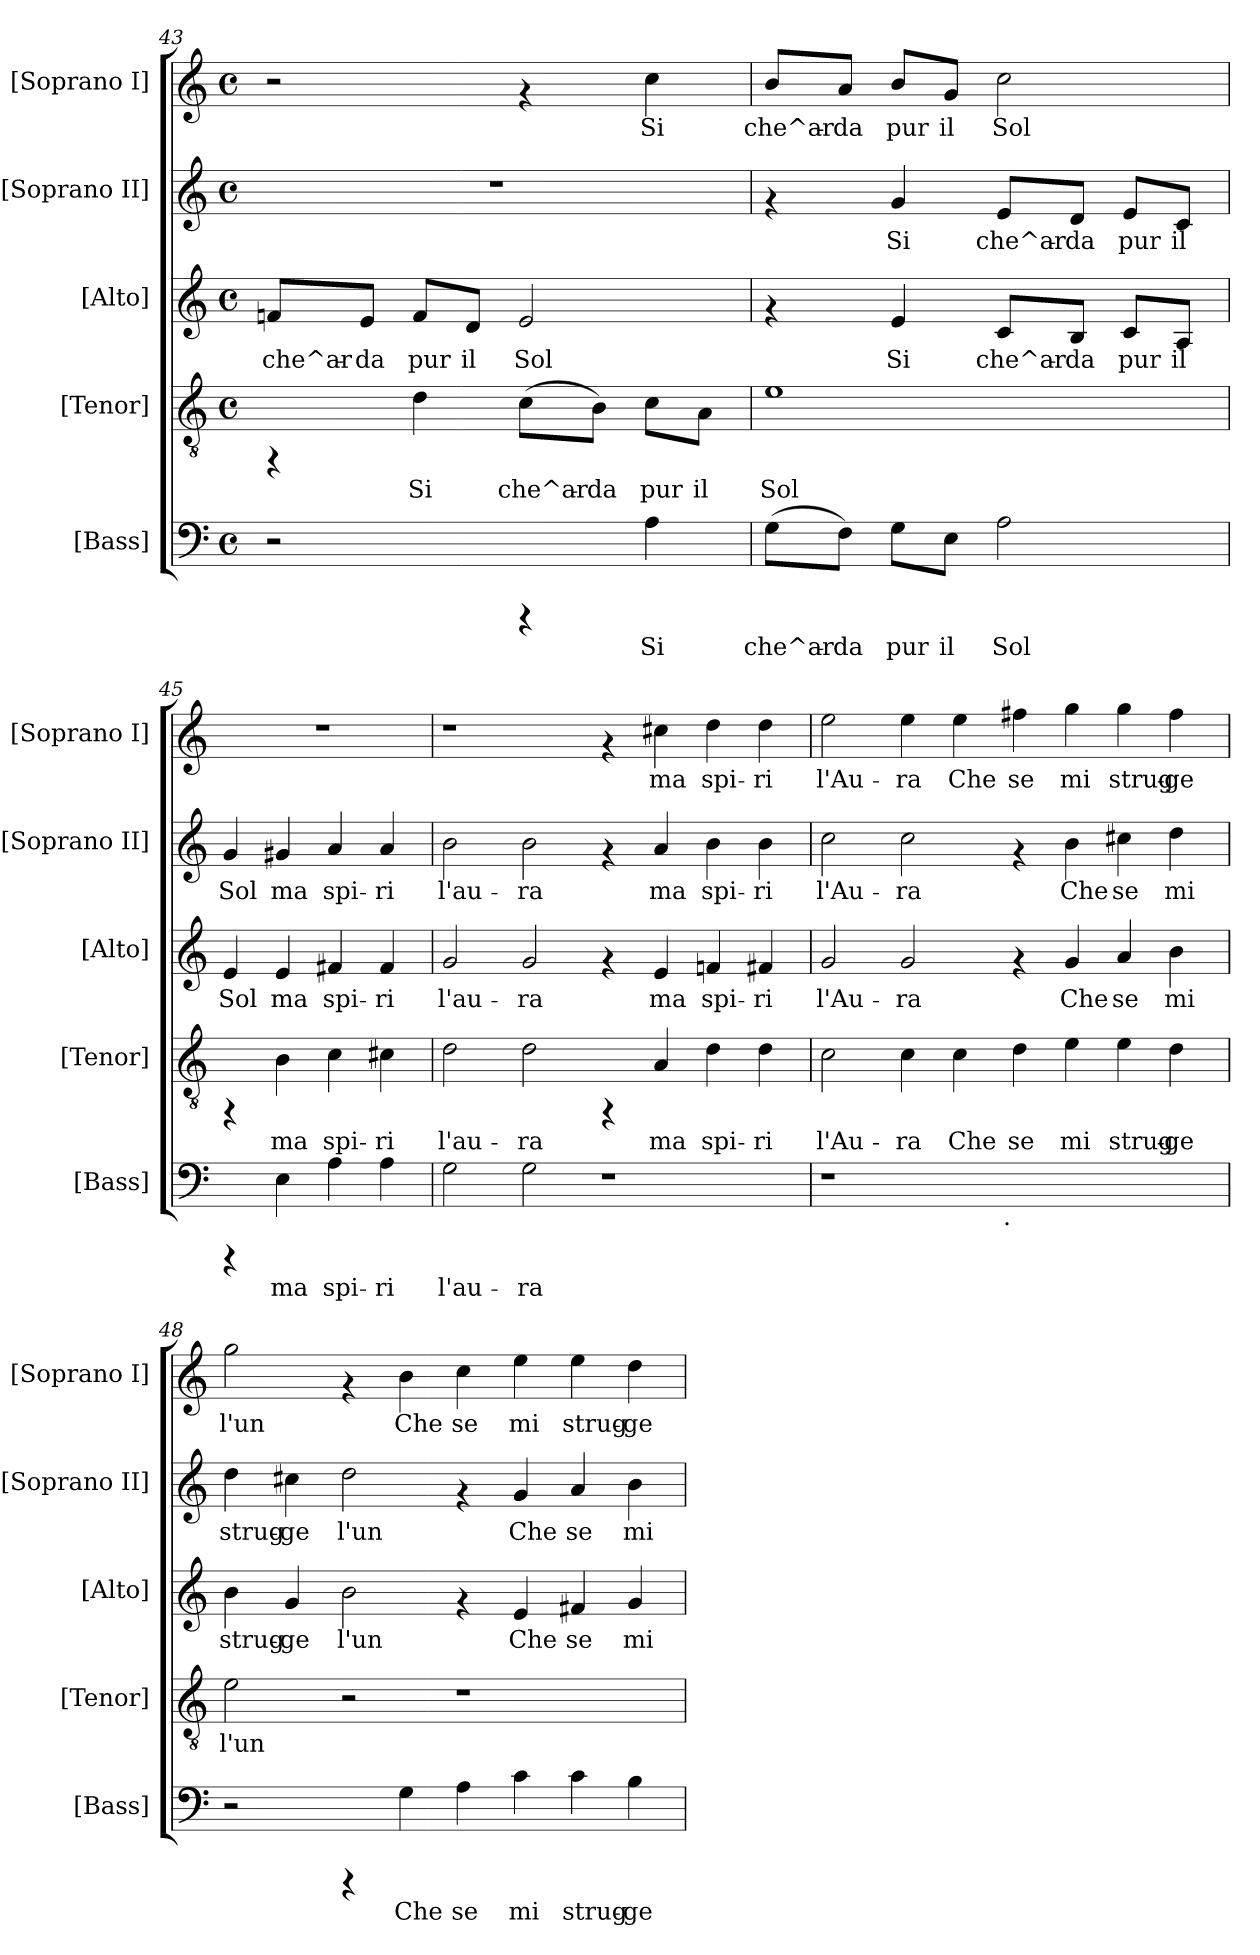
**kern	**text	**kern	**text	**kern	**text	**kern	**text	**kern	**text
*part5	*part5	*part4	*part4	*part3	*part3	*part2	*part2	*part1	*part1
*staff5	*staff5	*staff4	*staff4	*staff3	*staff3	*staff2	*staff2	*staff1	*staff1
*I"[Bass]	*	*I"[Tenor]	*	*I"[Alto]	*	*I"[Soprano II]	*	*I"[Soprano I]	*
*I'[Bass]	*	*I'[Tenor]	*	*I'[Alto]	*	*I'[Soprano II]	*	*I'[Soprano I]	*
*clefF4	*	*clefGv2	*	*clefG2	*	*clefG2	*	*clefG2	*
*k[]	*	*k[]	*	*k[]	*	*k[]	*	*k[]	*
*C:	*	*C:	*	*C:	*	*C:	*	*C:	*
*M4/4	*	*M4/4	*	*M4/4	*	*M4/4	*	*M4/4	*
*met(c)	*	*met(c)	*	*met(c)	*	*met(c)	*	*met(c)	*
=43	=43	=43	=43	=43	=43	=43	=43	=43	=43
!	!	!	!	!	!LO:LY:b:cj	!	!	!	!
2r	.	4rFF	.	8fn/L	che^ar-	1r	.	2r	.
!	!	!	!	!	!LO:LY:b:cj	!	!	!	!
.	.	.	.	8e/J	-da	.	.	.	.
!	!	!	!LO:LY:b:cj	!	!LO:LY:b:cj	!	!	!	!
.	.	4d\	Si	8f/L	pur	.	.	.	.
!	!	!	!	!	!LO:LY:b:cj	!	!	!	!
.	.	.	.	8d/J	il	.	.	.	.
!	!	!	!LO:LY:b:cj	!	!LO:LY:b:cj	!	!	!	!
4rCCC	.	(<8c\L	che^ar-	2e/	Sol	.	.	4rf	.
!	!	!	!LO:LY:b:cj	!	!	!	!	!	!
.	.	8B\J)	-da	.	.	.	.	.	.
!	!LO:LY:b	!	!LO:LY:b:cj	!	!	!	!	!	!LO:LY:b:cj
4A\	Si	8c\L	pur	.	.	.	.	4cc\	Si
!	!	!	!LO:LY:b:cj	!	!	!	!	!	!
.	.	8A\J	il	.	.	.	.	.	.
=44	=44	=44	=44	=44	=44	=44	=44	=44	=44
!	!LO:LY:b	!	!LO:LY:b:cj	!	!	!	!	!	!LO:LY:b:cj
(<8G\L	che^ar-	1e	Sol	4rf	.	4rf	.	8b/L	che^ar-
!	!LO:LY:b	!	!	!	!	!	!	!	!LO:LY:b:cj
8F\J)	-da	.	.	.	.	.	.	8a/J	-da
!	!LO:LY:b	!	!	!	!LO:LY:b:cj	!	!LO:LY:b:cj	!	!LO:LY:b:cj
8G\L	pur	.	.	4e/	Si	4g/	Si	8b/L	pur
!	!LO:LY:b	!	!	!	!	!	!	!	!LO:LY:b:cj
8E\J	il	.	.	.	.	.	.	8g/J	il
!	!LO:LY:b	!	!	!	!LO:LY:b:cj	!	!LO:LY:b:cj	!	!LO:LY:b:cj
2A\	Sol	.	.	8c/L	che^ar-	8e/L	che^ar-	2cc\	Sol
!	!	!	!	!	!LO:LY:b:cj	!	!LO:LY:b:cj	!	!
.	.	.	.	8B/J	-da	8d/J	-da	.	.
!	!	!	!	!	!LO:LY:b:cj	!	!LO:LY:b:cj	!	!
.	.	.	.	8c/L	pur	8e/L	pur	.	.
!	!	!	!	!	!LO:LY:b:cj	!	!LO:LY:b:cj	!	!
.	.	.	.	8A/J	il	8c/J	il	.	.
=45	=45	=45	=45	=45	=45	=45	=45	=45	=45
!	!	!	!	!	!LO:LY:b:cj	!	!LO:LY:b:cj	!	!
4rCCC	.	4rFF	.	4e/	Sol	4g/	Sol	1r	.
!	!LO:LY:b	!	!LO:LY:b:cj	!	!LO:LY:b:cj	!	!LO:LY:b:cj	!	!
4E\	ma	4B\	ma	4e/	ma	4g#X/	ma	.	.
!	!LO:LY:b	!	!LO:LY:b:cj	!	!LO:LY:b:cj	!	!LO:LY:b:cj	!	!
4A\	spi-	4c\	spi-	4f#X/	spi-	4a/	spi-	.	.
!	!LO:LY:b	!	!LO:LY:b:cj	!	!LO:LY:b:cj	!	!LO:LY:b:cj	!	!
4A\	-ri	4c#X\	-ri	4f#/	-ri	4a/	-ri	.	.
!!LO:PB:g=z
=46	=46	=46	=46	=46	=46	=46	=46	=46	=46
!	!LO:LY:b	!	!LO:LY:b:cj	!	!LO:LY:b:cj	!	!LO:LY:b:cj	!	!
2G\	l'au-	2d\	l'au-	2g/	l'au-	2b\	l'au-	1r	.
!	!LO:LY:b	!	!LO:LY:b:cj	!	!LO:LY:b:cj	!	!LO:LY:b:cj	!	!
2G\	-ra	2d\	-ra	2g/	-ra	2b\	-ra	.	.
1r	.	4rFF	.	4rf	.	4rf	.	4rf	.
!	!	!	!LO:LY:b:cj	!	!LO:LY:b:cj	!	!LO:LY:b:cj	!	!LO:LY:b:cj
.	.	4A/	ma	4e/	ma	4a/	ma	4cc#X\	ma
!	!	!	!LO:LY:b:cj	!	!LO:LY:b:cj	!	!LO:LY:b:cj	!	!LO:LY:b:cj
.	.	4d\	spi-	4fn/	spi-	4b\	spi-	4dd\	spi-
!	!	!	!LO:LY:b:cj	!	!LO:LY:b:cj	!	!LO:LY:b:cj	!	!LO:LY:b:cj
.	.	4d\	-ri	4f#X/	-ri	4b\	-ri	4dd\	-ri
=47	=47	=47	=47	=47	=47	=47	=47	=47	=47
!	!	!	!LO:LY:b:cj	!	!LO:LY:b:cj	!	!LO:LY:b:cj	!	!LO:LY:b:cj
*^	*	*	*	*	*	*	*	*	*
1r	2ryy	.	2c\	l'Au-	2g/	l'Au-	2cc\	l'Au-	2ee\	l'Au-
!	!	!	!	!LO:LY:b:cj	!	!LO:LY:b:cj	!	!LO:LY:b:cj	!	!LO:LY:b:cj
.	4ryy	.	4c\	-ra	2g/	-ra	2cc\	-ra	4ee\	-ra
!	!	!	!	!LO:LY:b:cj	!	!	!	!	!	!LO:LY:b:cj
.	8...ryy	.	4c\	Che	.	.	.	.	4ee\	Che
!	!LO:TX:b:t=.	!	!	!	!	!	!	!	!	!
.	1ryy	.	.	.	.	.	.	.	.	.
!	!	!	!	!LO:LY:b:cj	!	!	!	!	!	!LO:LY:b:cj
1ryy	.	.	4d\	se	4rf	.	4rf	.	4ff#X\	se
!	!	!	!	!LO:LY:b:cj	!	!LO:LY:b:cj	!	!LO:LY:b:cj	!	!LO:LY:b:cj
.	.	.	4e\	mi	4g/	Che	4b\	Che	4gg\	mi
!	!	!	!	!LO:LY:b:cj	!	!LO:LY:b:cj	!	!LO:LY:b:cj	!	!LO:LY:b:cj
.	.	.	4e\	strug-	4a/	se	4cc#X\	se	4gg\	strug-
!	!	!	!	!LO:LY:b:cj	!	!LO:LY:b:cj	!	!LO:LY:b:cj	!	!LO:LY:b:cj
.	.	.	4d\	-ge	4b\	mi	4dd\	mi	4ff#\	-ge
.	64ryy	.	.	.	.	.	.	.	.	.
=48	=48	=48	=48	=48	=48	=48	=48	=48	=48	=48
!	!	!	!	!LO:LY:b:cj	!	!LO:LY:b:cj	!	!LO:LY:b:cj	!	!LO:LY:b:cj
*v	*v	*	*	*	*	*	*	*	*	*
2r	.	2e\	l'un	4b\	strug-	4dd\	strug-	2gg\	l'un
!	!	!	!	!	!LO:LY:b:cj	!	!LO:LY:b:cj	!	!
.	.	.	.	4g/	-ge	4cc#X\	-ge	.	.
!	!	!	!	!	!LO:LY:b:cj	!	!LO:LY:b:cj	!	!
4rCCC	.	2r	.	2b\	l'un	2dd\	l'un	4rf	.
!	!LO:LY:b	!	!	!	!	!	!	!	!LO:LY:b:cj
4G\	Che	.	.	.	.	.	.	4b\	Che
!	!LO:LY:b	!	!	!	!	!	!	!	!LO:LY:b:cj
4A\	se	1r	.	4rf	.	4rf	.	4cc\	se
!	!LO:LY:b	!	!	!	!LO:LY:b:cj	!	!LO:LY:b:cj	!	!LO:LY:b:cj
4c\	mi	.	.	4e/	Che	4g/	Che	4ee\	mi
!	!LO:LY:b	!	!	!	!LO:LY:b:cj	!	!LO:LY:b:cj	!	!LO:LY:b:cj
4c\	strug-	.	.	4f#X/	se	4a/	se	4ee\	strug-
!	!LO:LY:b	!	!	!	!LO:LY:b:cj	!	!LO:LY:b:cj	!	!LO:LY:b:cj
4B\	-ge	.	.	4g/	mi	4b\	mi	4dd\	-ge
=	=	=	=	=	=	=	=	=	=
*-	*-	*-	*-	*-	*-	*-	*-	*-	*-
